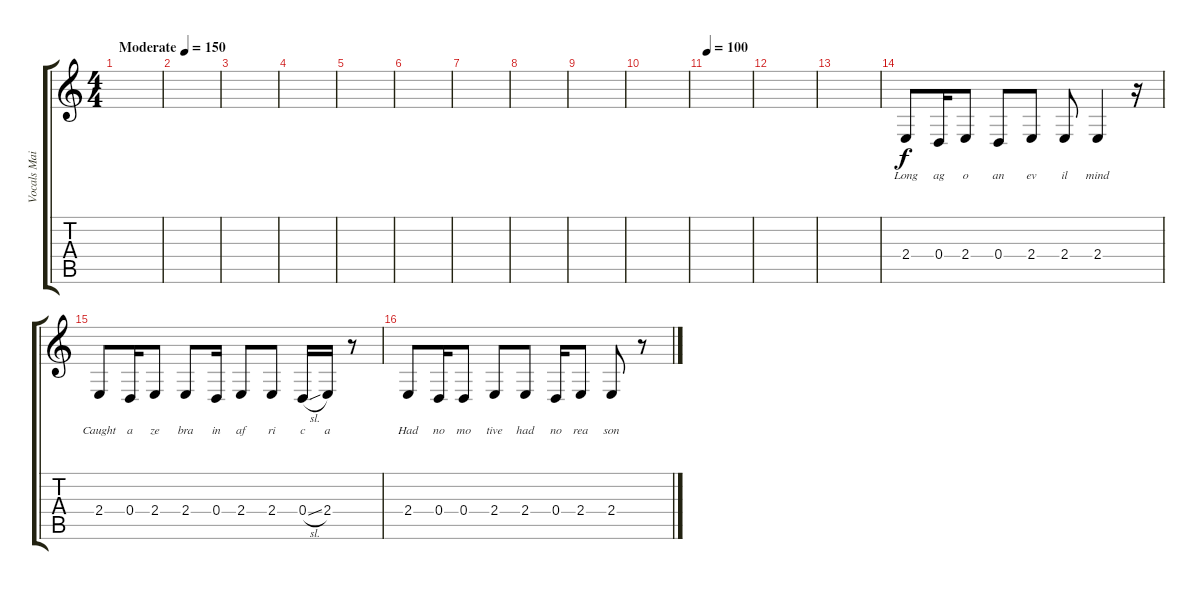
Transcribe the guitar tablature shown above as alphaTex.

\track ("Vocals Main" "Vocals Mai") {instrument lead2sawtooth}
\staff {score tabs}
\tuning (E4 B3 G3 D3 A2 E2) {hide}
\ts (4 4)
\tempo (150 "Moderate")
\clef g2
\ks c
|
|
|
|
|
|
|
|
|
|
\tempo 100
|
|
|
2.4.8{lyrics (0 "Long") lyrics (1 "") lyrics (2 "") lyrics (3 "") lyrics (4 "")} 0.4.16{lyrics (0 "ag") lyrics (1 "") lyrics (2 "") lyrics (3 "") lyrics (4 "")} 2.4.8{lyrics (0 "o") lyrics (1 "") lyrics (2 "") lyrics (3 "") lyrics (4 "")} 0.4.8{lyrics (0 "an") lyrics (1 "") lyrics (2 "") lyrics (3 "") lyrics (4 "")} 2.4.8{lyrics (0 "ev") lyrics (1 "") lyrics (2 "") lyrics (3 "") lyrics (4 "")} 2.4.8{lyrics (0 "il") lyrics (1 "") lyrics (2 "") lyrics (3 "") lyrics (4 "")} 2.4.4{lyrics (0 "mind") lyrics (1 "") lyrics (2 "") lyrics (3 "") lyrics (4 "")} r.16 |
2.4.8{lyrics (0 "Caught") lyrics (1 "") lyrics (2 "") lyrics (3 "") lyrics (4 "")} 0.4.16{lyrics (0 "a") lyrics (1 "") lyrics (2 "") lyrics (3 "") lyrics (4 "")} 2.4.8{lyrics (0 "ze") lyrics (1 "") lyrics (2 "") lyrics (3 "") lyrics (4 "")} 2.4.8{lyrics (0 "bra") lyrics (1 "") lyrics (2 "") lyrics (3 "") lyrics (4 "")} 0.4.16{lyrics (0 "in") lyrics (1 "") lyrics (2 "") lyrics (3 "") lyrics (4 "")} 2.4.8{lyrics (0 "af") lyrics (1 "") lyrics (2 "") lyrics (3 "") lyrics (4 "")} 2.4.8{lyrics (0 "ri") lyrics (1 "") lyrics (2 "") lyrics (3 "") lyrics (4 "")} 0.4{sl}.16{lyrics (0 "c") lyrics (1 "") lyrics (2 "") lyrics (3 "") lyrics (4 "")} 2.4.16{lyrics (0 "a") lyrics (1 "") lyrics (2 "") lyrics (3 "") lyrics (4 "")} r.8 |
2.4.8{lyrics (0 "Had") lyrics (1 "") lyrics (2 "") lyrics (3 "") lyrics (4 "")} 0.4.16{lyrics (0 "no") lyrics (1 "") lyrics (2 "") lyrics (3 "") lyrics (4 "")} 0.4.8{lyrics (0 "mo") lyrics (1 "") lyrics (2 "") lyrics (3 "") lyrics (4 "")} 2.4.8{lyrics (0 "tive") lyrics (1 "") lyrics (2 "") lyrics (3 "") lyrics (4 "")} 2.4.8{lyrics (0 "had") lyrics (1 "") lyrics (2 "") lyrics (3 "") lyrics (4 "")} 0.4.16{lyrics (0 "no") lyrics (1 "") lyrics (2 "") lyrics (3 "") lyrics (4 "")} 2.4.8{lyrics (0 "rea") lyrics (1 "") lyrics (2 "") lyrics (3 "") lyrics (4 "")} 2.4.8{lyrics (0 "son") lyrics (1 "") lyrics (2 "") lyrics (3 "") lyrics (4 "")} r.8
